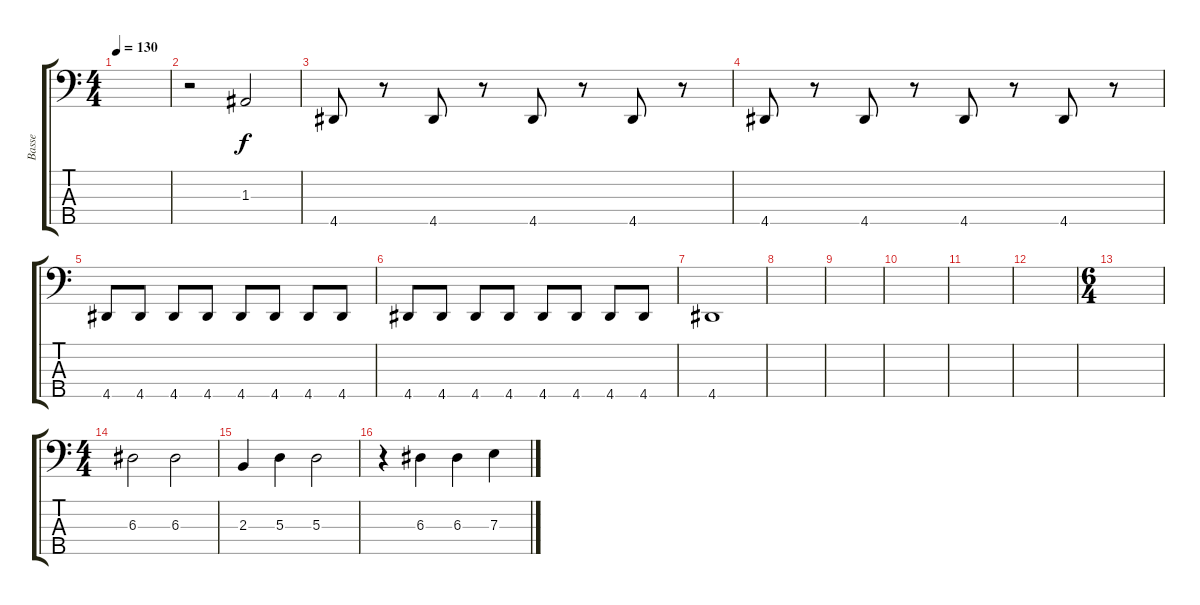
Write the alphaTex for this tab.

\track ("Basse" "Basse") {instrument electricbassfinger}
\staff {score tabs}
\tuning (G2 D2 A1 E1 B0) {hide}
\ts (4 4)
\tempo 130
\clef f4
\ks c
|
r.2 1.3.2 |
4.5.8 r.8 4.5.8 r.8 4.5.8 r.8 4.5.8 r.8 |
4.5.8 r.8 4.5.8 r.8 4.5.8 r.8 4.5.8 r.8 |
4.5.8 4.5.8 4.5.8 4.5.8 4.5.8 4.5.8 4.5.8 4.5.8 |
4.5.8 4.5.8 4.5.8 4.5.8 4.5.8 4.5.8 4.5.8 4.5.8 |
4.5.1 |
|
|
|
|
|
\ts (6 4)
|
\ts (4 4)
6.3.2 6.3.2 |
2.3.4 5.3.4 5.3.2 |
r.4 6.3.4 6.3.4 7.3.4
